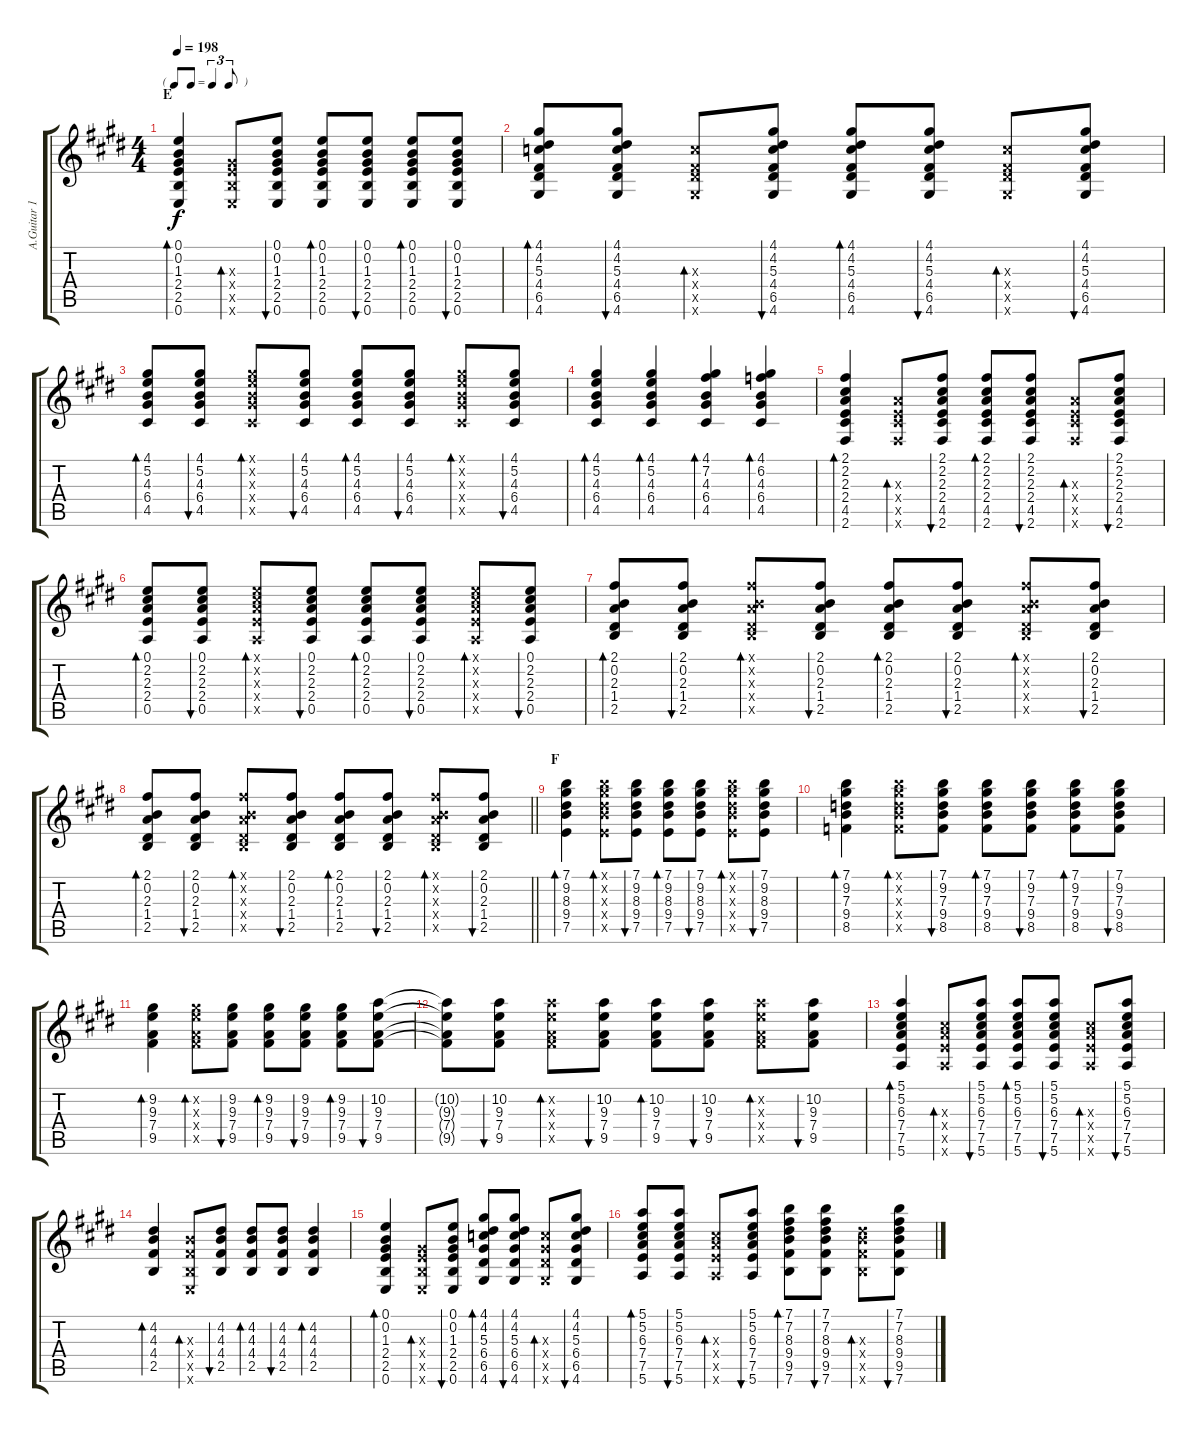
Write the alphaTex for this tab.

\track ("A.Guitar 1" "A.Guitar 1") {instrument acousticguitarsteel}
\staff {score tabs}
\tuning (E4 B3 G3 D3 A2 E2) {hide}
\ts (4 4)
\tf triplet8th
\section ("" "E")
\tempo 198
\clef g2
\ks e
(0.1 0.2 1.3 2.4 2.5 0.6).4{bd 30 dy f} (1.3{x} 2.4{x} 2.5{x} 0.6{x}).8{bd 30} (0.1 0.2 1.3 2.4 2.5 0.6).8{bu 30} (0.1 0.2 1.3 2.4 2.5 0.6).8{bd 30} (0.1 0.2 1.3 2.4 2.5 0.6).8{bu 30} (0.1 0.2 1.3 2.4 2.5 0.6).8{bd 30} (0.1 0.2 1.3 2.4 2.5 0.6).8{bu 30} |
(4.1 4.2 5.3 4.4 6.5 4.6).8{bd 30} (4.1 4.2 5.3 4.4 6.5 4.6).8{bu 30} (5.3{x} 4.4{x} 6.5{x} 4.6{x}).8{bd 30} (4.1 4.2 5.3 4.4 6.5 4.6).8{bu 30} (4.1 4.2 5.3 4.4 6.5 4.6).8{bd 30} (4.1 4.2 5.3 4.4 6.5 4.6).8{bu 30} (5.3{x} 4.4{x} 6.5{x} 4.6{x}).8{bd 30} (4.1 4.2 5.3 4.4 6.5 4.6).8{bu 30} |
(4.1 5.2 4.3 6.4 4.5).8{bd 30} (4.1 5.2 4.3 6.4 4.5).8{bu 30} (4.1{x} 5.2{x} 4.3{x} 6.4{x} 4.5{x}).8{bd 30} (4.1 5.2 4.3 6.4 4.5).8{bu 30} (4.1 5.2 4.3 6.4 4.5).8{bd 30} (4.1 5.2 4.3 6.4 4.5).8{bu 30} (4.1{x} 5.2{x} 4.3{x} 6.4{x} 4.5{x}).8{bd 30} (4.1 5.2 4.3 6.4 4.5).8{bu 30} |
(4.1 5.2 4.3 6.4 4.5).4{bd 30} (4.1 5.2 4.3 6.4 4.5).4{bd 30} (4.1 7.2 4.3 6.4 4.5).4{bd 30} (4.1 6.2 4.3 6.4 4.5).4{bd 30} |
(2.1 2.2 2.3 2.4 4.5 2.6).4{bd 30} (2.3{x} 2.4{x} 4.5{x} 2.6{x}).8{bd 30} (2.1 2.2 2.3 2.4 4.5 2.6).8{bu 30} (2.1 2.2 2.3 2.4 4.5 2.6).8{bd 30} (2.1 2.2 2.3 2.4 4.5 2.6).8{bu 30} (2.3{x} 2.4{x} 4.5{x} 2.6{x}).8{bd 30} (2.1 2.2 2.3 2.4 4.5 2.6).8{bu 30} |
(0.1 2.2 2.3 2.4 0.5).8{bd 30} (0.1 2.2 2.3 2.4 0.5).8{bu 30} (0.1{x} 2.2{x} 2.3{x} 2.4{x} 0.5{x}).8{bd 30} (0.1 2.2 2.3 2.4 0.5).8{bu 30} (0.1 2.2 2.3 2.4 0.5).8{bd 30} (0.1 2.2 2.3 2.4 0.5).8{bu 30} (0.1{x} 2.2{x} 2.3{x} 2.4{x} 0.5{x}).8{bd 30} (0.1 2.2 2.3 2.4 0.5).8{bu 30} |
(2.1 0.2 2.3 1.4 2.5).8{bd 30} (2.1 0.2 2.3 1.4 2.5).8{bu 30} (2.1{x} 0.2{x} 2.3{x} 1.4{x} 2.5{x}).8{bd 30} (2.1 0.2 2.3 1.4 2.5).8{bu 30} (2.1 0.2 2.3 1.4 2.5).8{bd 30} (2.1 0.2 2.3 1.4 2.5).8{bu 30} (2.1{x} 0.2{x} 2.3{x} 1.4{x} 2.5{x}).8{bd 30} (2.1 0.2 2.3 1.4 2.5).8{bu 30} |
\barLineRight lightlight
(2.1 0.2 2.3 1.4 2.5).8{bd 30} (2.1 0.2 2.3 1.4 2.5).8{bu 30} (2.1{x} 0.2{x} 2.3{x} 1.4{x} 2.5{x}).8{bd 30} (2.1 0.2 2.3 1.4 2.5).8{bu 30} (2.1 0.2 2.3 1.4 2.5).8{bd 30} (2.1 0.2 2.3 1.4 2.5).8{bu 30} (2.1{x} 0.2{x} 2.3{x} 1.4{x} 2.5{x}).8{bd 30} (2.1 0.2 2.3 1.4 2.5).8{bu 30} |
\section ("" "F")
(7.1 9.2 8.3 9.4 7.5).4{bd 30} (7.1{x} 9.2{x} 8.3{x} 9.4{x} 7.5{x}).8{bd 30} (7.1 9.2 8.3 9.4 7.5).8{bu 30} (7.1 9.2 8.3 9.4 7.5).8{bd 30} (7.1 9.2 8.3 9.4 7.5).8{bu 30} (7.1{x} 9.2{x} 8.3{x} 9.4{x} 7.5{x}).8{bd 30} (7.1 9.2 8.3 9.4 7.5).8{bu 30} |
(7.1 9.2 7.3 9.4 8.5).4{bd 30} (7.1{x} 9.2{x} 7.3{x} 9.4{x} 8.5{x}).8{bd 30} (7.1 9.2 7.3 9.4 8.5).8{bu 30} (7.1 9.2 7.3 9.4 8.5).8{bd 30} (7.1 9.2 7.3 9.4 8.5).8{bu 30} (7.1 9.2 7.3 9.4 8.5).8{bd 30} (7.1 9.2 7.3 9.4 8.5).8{bu 30} |
(9.2 9.3 7.4 9.5).4{bd 30} (9.2{x} 9.3{x} 7.4{x} 9.5{x}).8{bd 30} (9.2 9.3 7.4 9.5).8{bu 30} (9.2 9.3 7.4 9.5).8{bd 30} (9.2 9.3 7.4 9.5).8{bu 30} (9.2 9.3 7.4 9.5).8{bd 30} (10.2 9.3 7.4 9.5).8{bu 30} |
(10.2{t} 9.3{t} 7.4{t} 9.5{t}).8 (10.2 9.3 7.4 9.5).8{bu 30} (10.2{x} 9.3{x} 7.4{x} 9.5{x}).8{bd 30} (10.2 9.3 7.4 9.5).8{bu 30} (10.2 9.3 7.4 9.5).8{bd 30} (10.2 9.3 7.4 9.5).8{bu 30} (10.2{x} 9.3{x} 7.4{x} 9.5{x}).8{bd 30} (10.2 9.3 7.4 9.5).8{bu 30} |
(5.1 5.2 6.3 7.4 7.5 5.6).4{bd 30} (6.3{x} 7.4{x} 7.5{x} 5.6{x}).8{bd 30} (5.1 5.2 6.3 7.4 7.5 5.6).8{bu 30} (5.1 5.2 6.3 7.4 7.5 5.6).8{bd 30} (5.1 5.2 6.3 7.4 7.5 5.6).8{bu 30} (6.3{x} 7.4{x} 7.5{x} 5.6{x}).8{bd 30} (5.1 5.2 6.3 7.4 7.5 5.6).8{bu 30} |
(4.2 4.3 4.4 2.5).4{bd 30} (4.3{x} 4.4{x} 2.5{x} 0.6{x}).8{bd 30} (4.2 4.3 4.4 2.5).8{bu 30} (4.2 4.3 4.4 2.5).8{bd 30} (4.2 4.3 4.4 2.5).8{bu 30} (4.2 4.3 4.4 2.5).4{bd 30} |
(0.1 0.2 1.3 2.4 2.5 0.6).4{bd 30} (1.3{x} 2.4{x} 2.5{x} 0.6{x}).8{bd 30} (0.1 0.2 1.3 2.4 2.5 0.6).8{bu 30} (4.1 4.2 5.3 6.4 6.5 4.6).8{bd 30} (4.1 4.2 5.3 6.4 6.5 4.6).8{bu 30} (5.3{x} 6.4{x} 6.5{x} 4.6{x}).8{bd 30} (4.1 4.2 5.3 6.4 6.5 4.6).8{bu 30} |
(5.1 5.2 6.3 7.4 7.5 5.6).8{bd 30} (5.1 5.2 6.3 7.4 7.5 5.6).8{bu 30} (6.3{x} 7.4{x} 7.5{x} 5.6{x}).8{bd 30} (5.1 5.2 6.3 7.4 7.5 5.6).8{bu 30} (7.1 7.2 8.3 9.4 9.5 7.6).8{bd 30} (7.1 7.2 8.3 9.4 9.5 7.6).8{bu 30} (8.3{x} 9.4{x} 9.5{x} 7.6{x}).8{bd 30} (7.1 7.2 8.3 9.4 9.5 7.6).8{bu 30}
